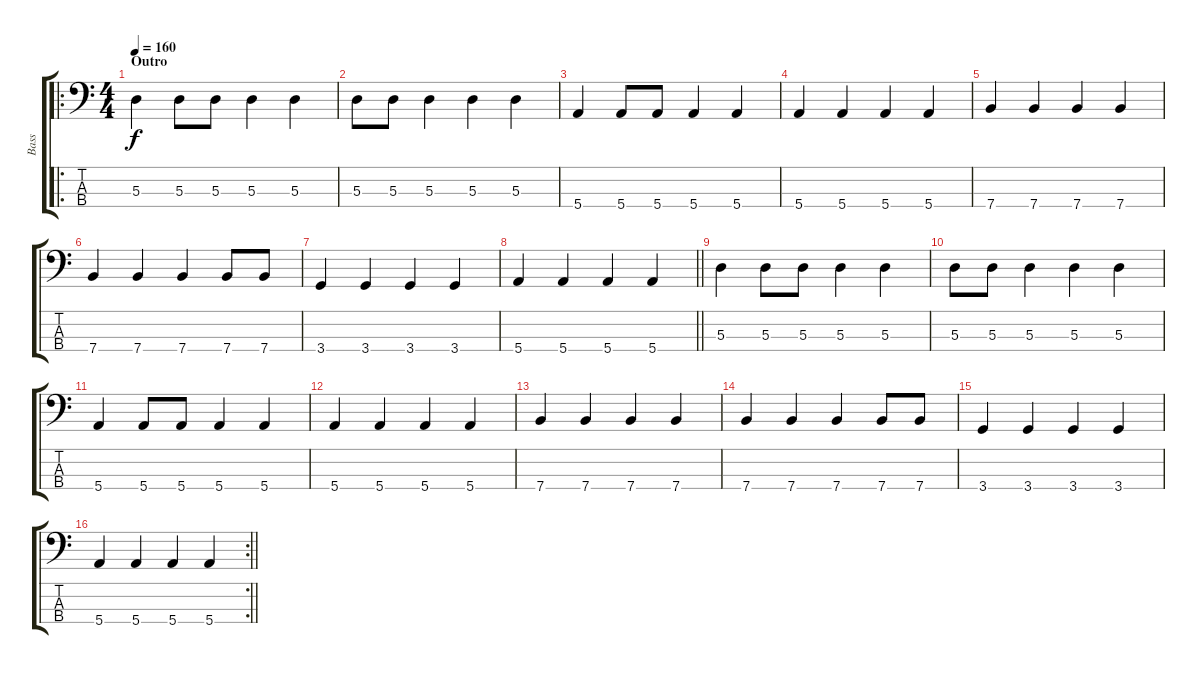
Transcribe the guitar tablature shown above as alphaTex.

\track ("Bass" "Bass") {instrument electricbassfinger}
\staff {score tabs}
\tuning (G2 D2 A1 E1) {hide}
\ro
\ts (4 4)
\section ("" "Outro")
\tempo 160
\clef f4
\ks c
5.3.4{dy f} 5.3.8 5.3.8 5.3.4 5.3.4 |
5.3.8 5.3.8 5.3.4 5.3.4 5.3.4 |
5.4.4 5.4.8 5.4.8 5.4.4 5.4.4 |
5.4.4 5.4.4 5.4.4 5.4.4 |
7.4.4 7.4.4 7.4.4 7.4.4 |
7.4.4 7.4.4 7.4.4 7.4.8 7.4.8 |
3.4.4 3.4.4 3.4.4 3.4.4 |
\barLineRight lightlight
5.4.4 5.4.4 5.4.4 5.4.4 |
5.3.4 5.3.8 5.3.8 5.3.4 5.3.4 |
5.3.8 5.3.8 5.3.4 5.3.4 5.3.4 |
5.4.4 5.4.8 5.4.8 5.4.4 5.4.4 |
5.4.4 5.4.4 5.4.4 5.4.4 |
7.4.4 7.4.4 7.4.4 7.4.4 |
7.4.4 7.4.4 7.4.4 7.4.8 7.4.8 |
3.4.4 3.4.4 3.4.4 3.4.4 |
\rc 2
\barLineRight lightlight
5.4.4 5.4.4 5.4.4 5.4.4
